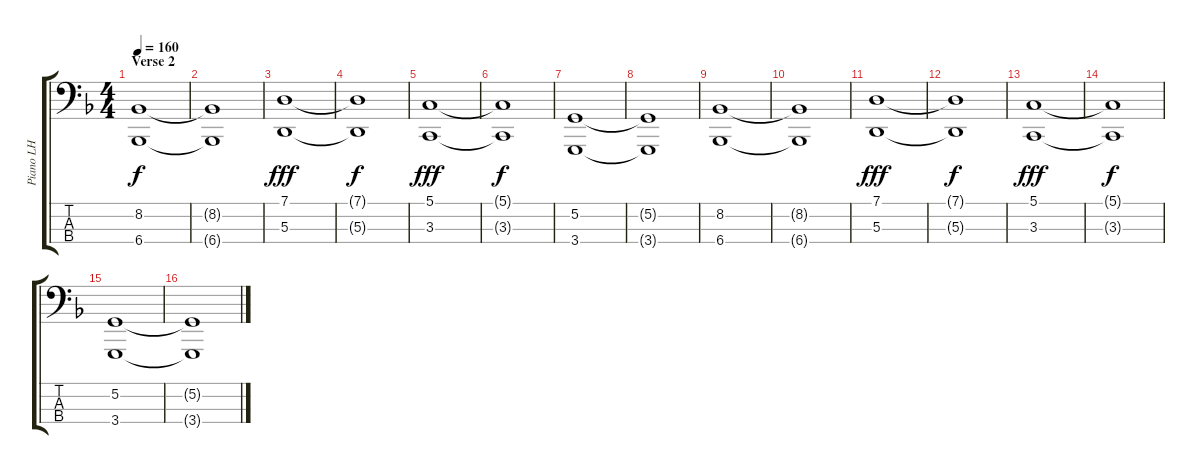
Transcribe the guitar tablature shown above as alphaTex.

\track ("Piano LH" "Piano LH") {instrument acousticgrandpiano}
\staff {score tabs}
\tuning (G2 D2 A1 E1) {hide}
\ts (4 4)
\section ("" "Verse 2")
\tempo 160
\clef f4
\ks f
(8.2 6.4).1{dy f} |
(8.2{t} 6.4{t}).1 |
(7.1 5.3).1{dy fff} |
(7.1{t} 5.3{t}).1{dy f} |
(5.1 3.3).1{dy fff} |
(5.1{t} 3.3{t}).1{dy f} |
(5.2 3.4).1 |
(5.2{t} 3.4{t}).1 |
(8.2 6.4).1 |
(8.2{t} 6.4{t}).1 |
(7.1 5.3).1{dy fff} |
(7.1{t} 5.3{t}).1{dy f} |
(5.1 3.3).1{dy fff} |
(5.1{t} 3.3{t}).1{dy f} |
(5.2 3.4).1 |
(5.2{t} 3.4{t}).1
